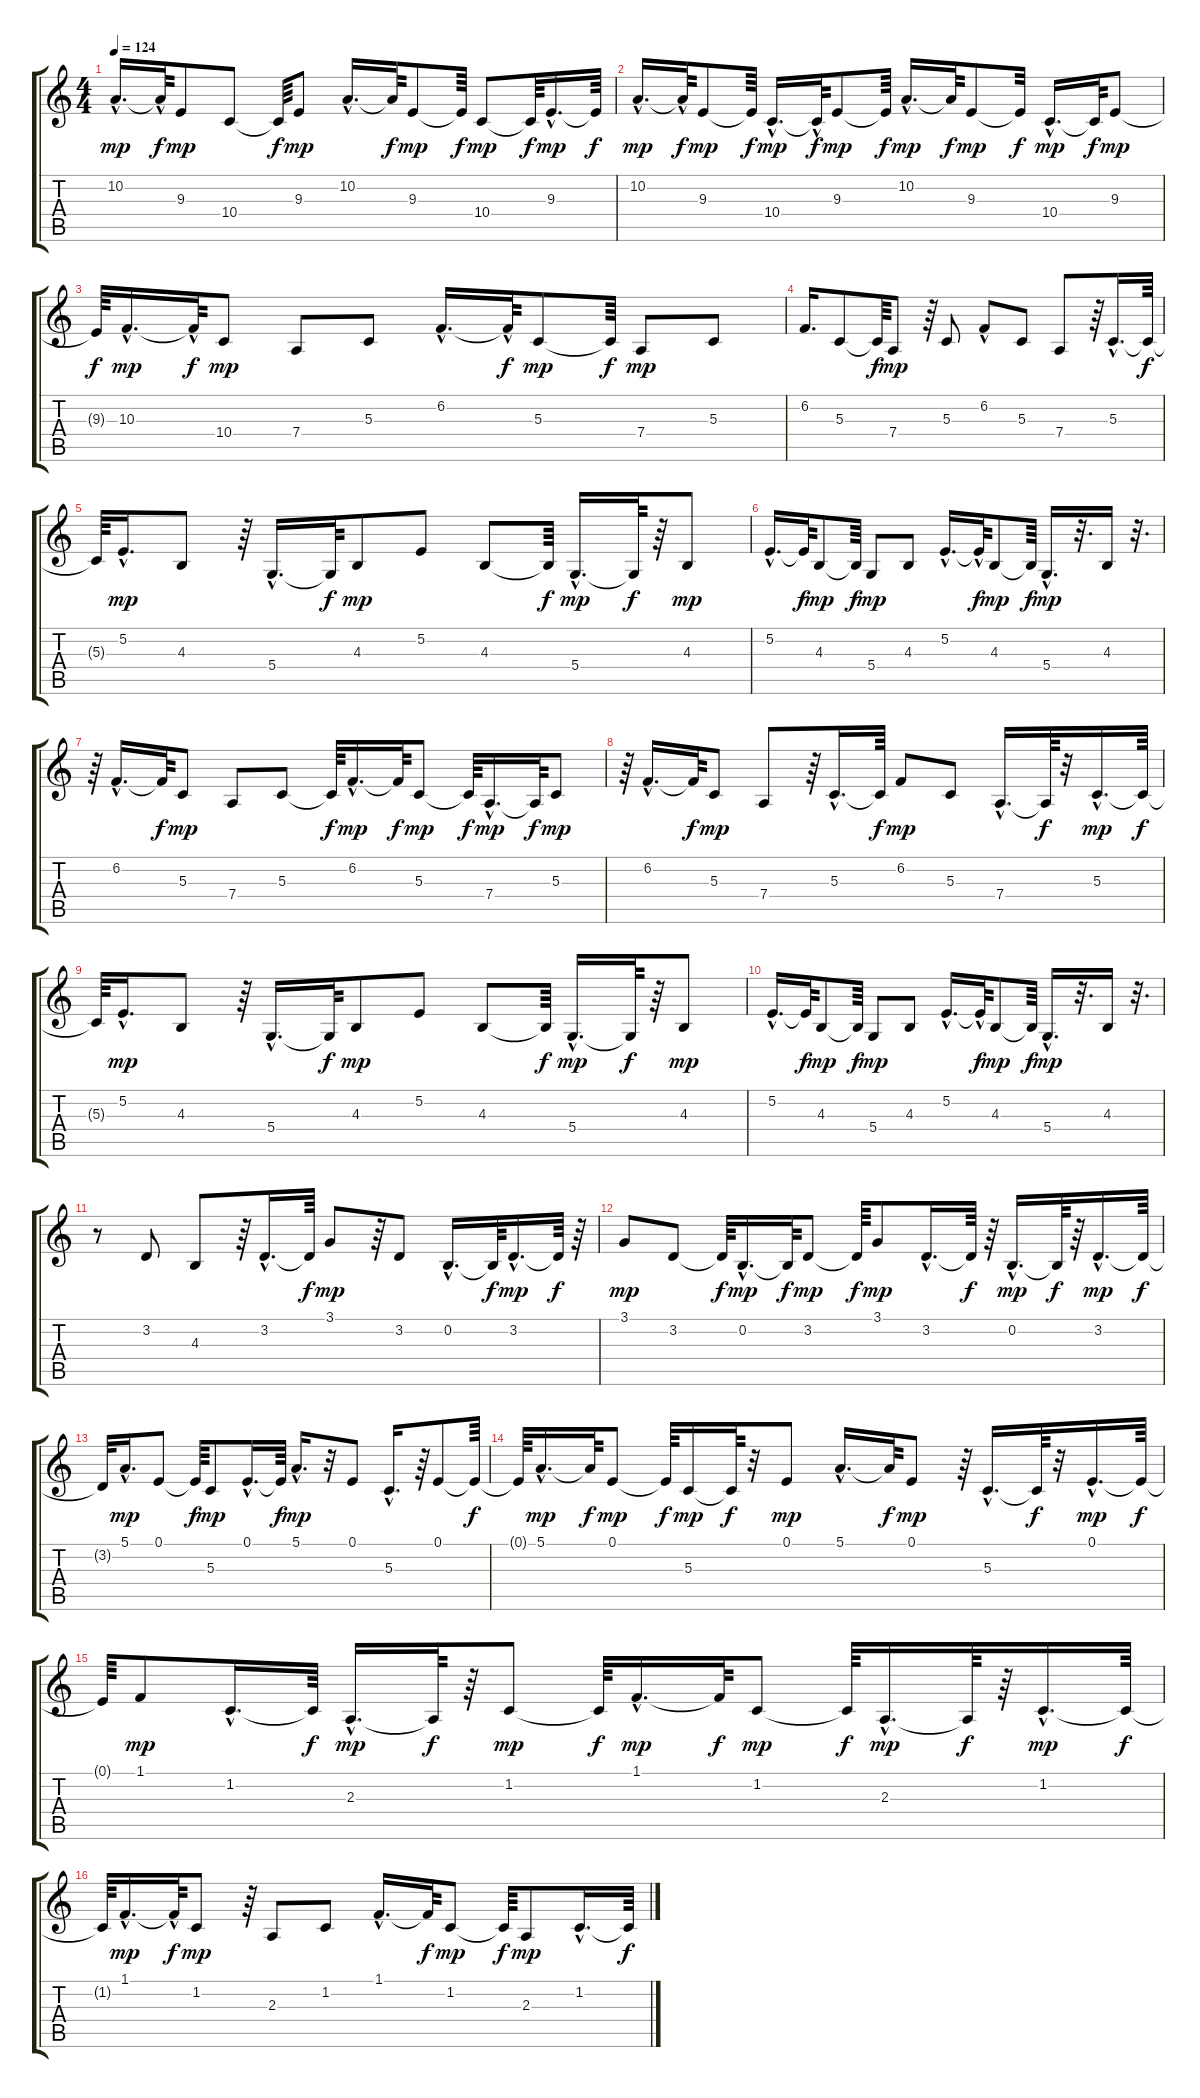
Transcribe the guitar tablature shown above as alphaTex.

\track "" {instrument altosax}
\staff {score tabs}
\tuning (E4 B3 G3 D3 A2 E2) {hide}
\ts (4 4)
\tempo 124
\clef g2
\ks c
10.2{hac}.16{d dy mp} 10.2{hac t}.64{dy f} 9.3.8{dy mp} 10.4.8 10.4{t}.64{dy f} 9.3.8{dy mp} 10.2{hac}.16{d} 10.2{t}.64{dy f} 9.3.8{dy mp} 9.3{t}.64{dy f} 10.4.8{dy mp} 10.4{t}.64{dy f} 9.3{hac}.16{d dy mp} 9.3{t}.64{dy f} |
10.2{hac}.16{d dy mp} 10.2{hac t}.64{dy f} 9.3.8{dy mp} 9.3{t}.64{dy f} 10.4{hac}.16{d dy mp} 10.4{hac t}.64{dy f} 9.3.8{dy mp} 9.3{t}.64{dy f} 10.2{hac}.16{d dy mp} 10.2{t}.64{dy f} 9.3.8{dy mp} 9.3{t}.32{dy f} 10.4{hac}.16{d dy mp} 10.4{t}.64{dy f} 9.3.8{dy mp} |
9.3{t}.64{dy f} 10.3{hac}.16{d dy mp} 10.3{hac t}.64{dy f} 10.4.8{dy mp} 7.4.8 5.3.8 6.2{hac}.16{d} 6.2{hac t}.64{dy f} 5.3.8{dy mp} 5.3{t}.64{dy f} 7.4.8{dy mp} 5.3.8 |
6.2.16{d} 5.3.8 5.3{t}.64{dy f} 7.4.8{dy mp} r.64 5.3.8 6.2{hac}.8 5.3.8 7.4.8 r.64 5.3{hac}.16{d} 5.3{t}.64{dy f} |
5.3{t}.64 5.2{hac}.16{d dy mp} 4.3.8 r.64 5.4{hac}.16{d} 5.4{t}.64{dy f} 4.3.8{dy mp} 5.2.8 4.3.8 4.3{t}.64{dy f} 5.4{hac}.16{d dy mp} 5.4{t}.64{dy f} r.64 4.3.8{dy mp} |
5.2{hac}.16{d} 5.2{t}.64{dy f} 4.3.8{dy mp} 4.3{t}.64{dy f} 5.4.8{dy mp} 4.3.8 5.2{hac}.16{d} 5.2{hac t}.64{dy f} 4.3.8{dy mp} 4.3{t}.64{dy f} 5.4{hac}.16{d dy mp} r.32{d} 4.3.16 r.32{d} |
r.64 6.2{hac}.16{d} 6.2{t}.64{dy f} 5.3.8{dy mp} 7.4.8 5.3.8 5.3{t}.64{dy f} 6.2{hac}.16{d dy mp} 6.2{t}.64{dy f} 5.3.8{dy mp} 5.3{t}.64{dy f} 7.4{hac}.16{d dy mp} 7.4{t}.64{dy f} 5.3.8{dy mp} |
r.64 6.2{hac}.16{d} 6.2{t}.64{dy f} 5.3.8{dy mp} 7.4.8 r.64 5.3{hac}.16{d} 5.3{t}.64{dy f} 6.2.8{dy mp} 5.3.8 7.4{hac}.16{d} 7.4{t}.64{dy f} r.32 5.3{hac}.16{d dy mp} 5.3{t}.64{dy f} |
5.3{t}.64 5.2{hac}.16{d dy mp} 4.3.8 r.64 5.4{hac}.16{d} 5.4{t}.64{dy f} 4.3.8{dy mp} 5.2.8 4.3.8 4.3{t}.64{dy f} 5.4{hac}.16{d dy mp} 5.4{t}.64{dy f} r.64 4.3.8{dy mp} |
5.2{hac}.16{d} 5.2{t}.64{dy f} 4.3.8{dy mp} 4.3{t}.64{dy f} 5.4.8{dy mp} 4.3.8 5.2{hac}.16{d} 5.2{hac t}.64{dy f} 4.3.8{dy mp} 4.3{t}.64{dy f} 5.4{hac}.16{d dy mp} r.32{d} 4.3.16 r.32{d} |
r.8 3.2.8 4.3.8 r.64 3.2{hac}.16{d} 3.2{t}.64{dy f} 3.1.8{dy mp} r.64 3.2.8 0.2{hac}.16{d} 0.2{t}.64{dy f} 3.2{hac}.16{d dy mp} 3.2{t}.64{dy f} r.64 |
3.1.8{dy mp} 3.2.8 3.2{t}.64{dy f} 0.2{hac}.16{d dy mp} 0.2{t}.64{dy f} 3.2.8{dy mp} 3.2{t}.64{dy f} 3.1.8{dy mp} 3.2{hac}.16{d} 3.2{t}.64{dy f} r.64 0.2{hac}.16{d dy mp} 0.2{t}.64{dy f} r.64 3.2{hac}.16{d dy mp} 3.2{t}.64{dy f} |
3.2{t}.32 5.1{hac}.16{d dy mp} 0.1.8 0.1{t}.64{dy f} 5.3.8{dy mp} 0.1{hac}.16{d} 0.1{t}.64{dy f} 5.1{hac}.16{d dy mp} r.32 0.1.8 5.3{hac}.16{d} r.64 0.1.8 0.1{t}.64{dy f} |
0.1{t}.64 5.1{hac}.16{d dy mp} 5.1{t}.64{dy f} 0.1.8{dy mp} 0.1{t}.64{dy f} 5.3.16{dy mp} 5.3{t}.64{dy f} r.32 0.1.8{dy mp} 5.1{hac}.16{d} 5.1{t}.64{dy f} 0.1.8{dy mp} r.64 5.3{hac}.16{d} 5.3{t}.64{dy f} r.32 0.1{hac}.16{d dy mp} 0.1{t}.64{dy f} |
0.1{t}.64 1.1.8{dy mp} 1.2{hac}.16{d} 1.2{t}.64{dy f} 2.3{hac}.16{d dy mp} 2.3{t}.64{dy f} r.64 1.2.8{dy mp} 1.2{t}.64{dy f} 1.1{hac}.16{d dy mp} 1.1{t}.64{dy f} 1.2.8{dy mp} 1.2{t}.64{dy f} 2.3{hac}.16{d dy mp} 2.3{t}.64{dy f} r.64 1.2{hac}.16{d dy mp} 1.2{t}.64{dy f} |
1.2{t}.64 1.1{hac}.16{d dy mp} 1.1{hac t}.64{dy f} 1.2.8{dy mp} r.64 2.3.8 1.2.8 1.1{hac}.16{d} 1.1{t}.64{dy f} 1.2.8{dy mp} 1.2{t}.64{dy f} 2.3.8{dy mp} 1.2{hac}.16{d} 1.2{t}.64{dy f}
